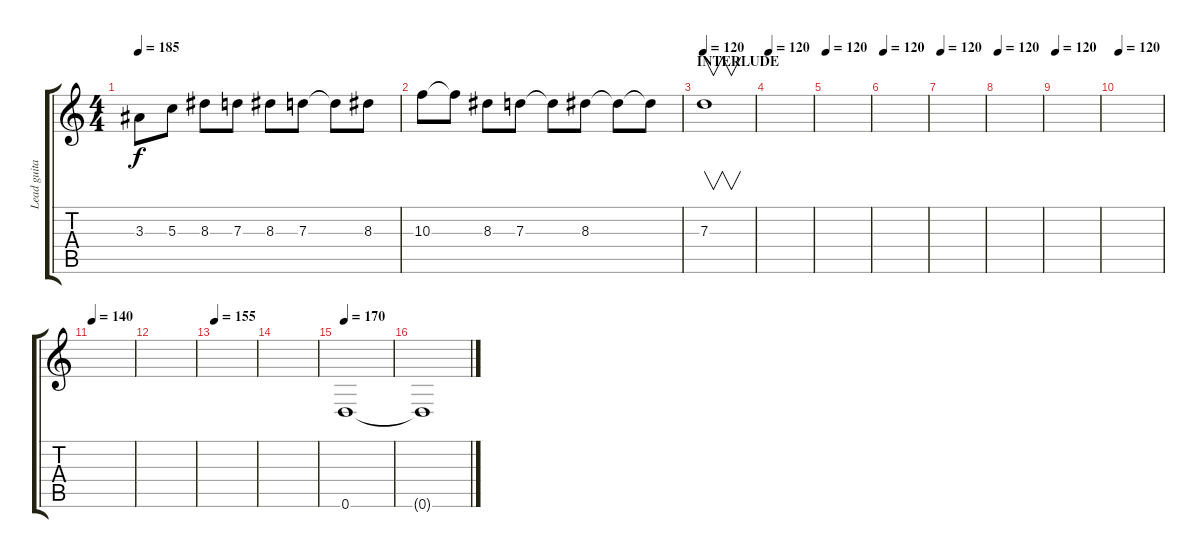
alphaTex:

\track ("Lead guitar" "Lead guita") {instrument distortionguitar}
\staff {score tabs}
\tuning (E4 B3 G3 D3 A2 D2) {hide}
\ts (4 4)
\tempo 185
\clef g2
\ks c
3.3.8{dy f} 5.3.8 8.3.8 7.3.8 8.3.8 7.3.8 7.3{t}.8 8.3.8 |
10.3.8 10.3{t}.8 8.3.8 7.3.8 7.3{t}.8 8.3.8 8.3{t}.8 8.3{t}.8 |
\section ("" "INTERLUDE")
\tempo 120
7.3.1{v volume 0 instrument distortionguitar} |
\tempo 120
|
\tempo 120
|
\tempo 120
|
\tempo 120
|
\tempo 120
|
\tempo 120
|
\tempo 120
|
\tempo 140
|
|
\tempo 155
|
|
\tempo 170
0.6.1{volume 16 instrument distortionguitar} |
0.6{t}.1
